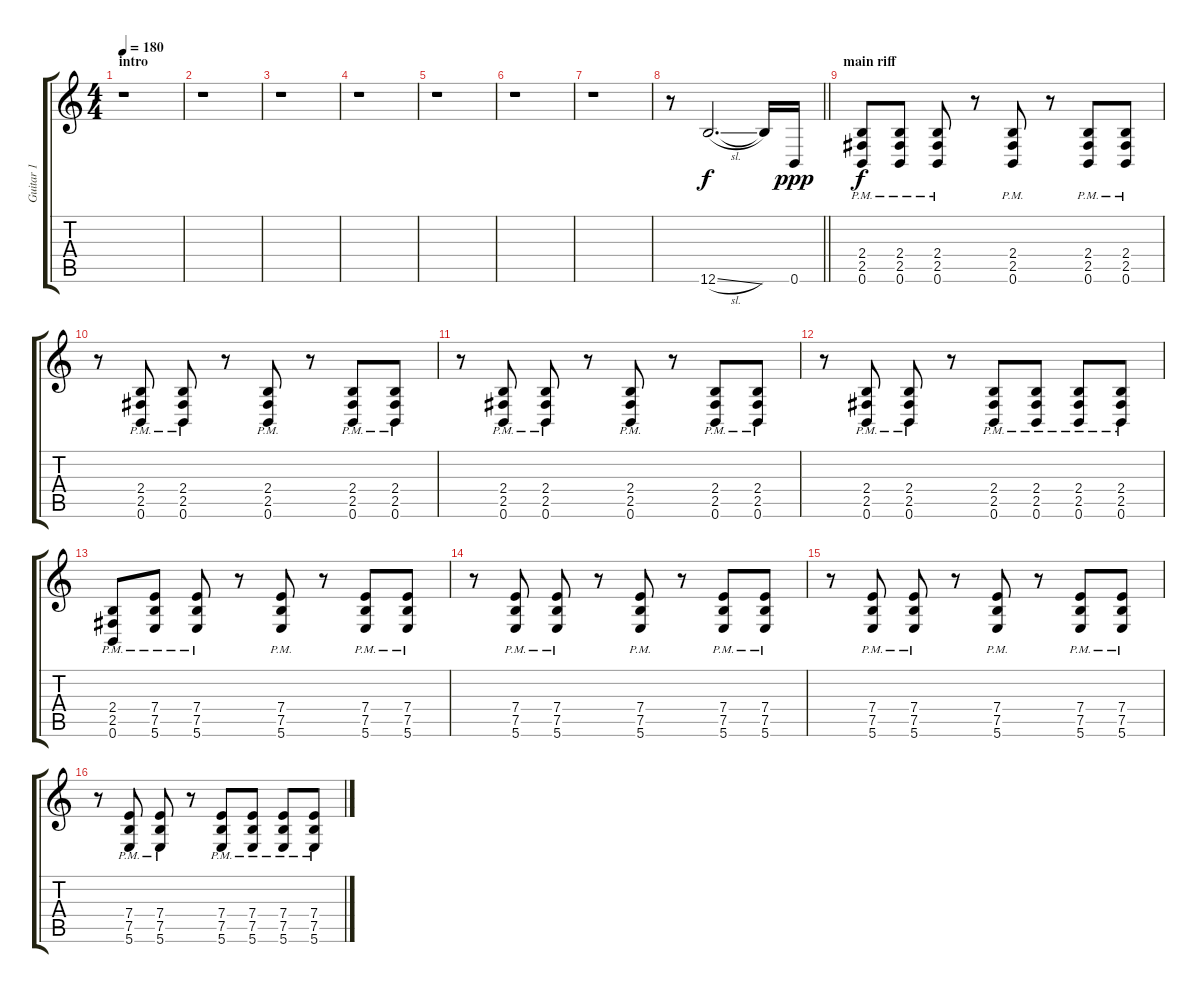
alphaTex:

\track ("Guitar 1" "Guitar 1") {instrument distortionguitar}
\staff {score tabs}
\tuning (B3 Gb3 D3 A2 E2 B1) {hide}
\ts (4 4)
\section ("" "intro")
\tempo 180
\clef g2
\ks c
r.1{dy f instrument distortionguitar} |
r.1 |
r.1 |
r.1 |
r.1 |
r.1 |
r.1 |
\barLineRight lightlight
r.8 12.6{sl}.2{d} 12.6{t}.16 0.6.16{dy ppp} |
\section ("" "main riff")
(2.4{pm} 2.5{pm} 0.6{pm}).8{dy f} (2.4{pm} 2.5{pm} 0.6{pm}).8 (2.4{pm} 2.5{pm} 0.6{pm}).8 r.8 (2.4{pm} 2.5{pm} 0.6{pm}).8 r.8 (2.4{pm} 2.5{pm} 0.6{pm}).8 (2.4{pm} 2.5{pm} 0.6{pm}).8 |
r.8 (2.4{pm} 2.5{pm} 0.6{pm}).8 (2.4{pm} 2.5{pm} 0.6{pm}).8 r.8 (2.4{pm} 2.5{pm} 0.6{pm}).8 r.8 (2.4{pm} 2.5{pm} 0.6{pm}).8 (2.4{pm} 2.5{pm} 0.6{pm}).8 |
r.8 (2.4{pm} 2.5{pm} 0.6{pm}).8 (2.4{pm} 2.5{pm} 0.6{pm}).8 r.8 (2.4{pm} 2.5{pm} 0.6{pm}).8 r.8 (2.4{pm} 2.5{pm} 0.6{pm}).8 (2.4{pm} 2.5{pm} 0.6{pm}).8 |
r.8 (2.4{pm} 2.5{pm} 0.6{pm}).8 (2.4{pm} 2.5{pm} 0.6{pm}).8 r.8 (2.4{pm} 2.5{pm} 0.6{pm}).8 (2.4{pm} 2.5{pm} 0.6{pm}).8 (2.4{pm} 2.5{pm} 0.6{pm}).8 (2.4{pm} 2.5{pm} 0.6{pm}).8 |
(2.4{pm} 2.5{pm} 0.6{pm}).8 (7.4{pm} 7.5{pm} 5.6{pm}).8 (7.4{pm} 7.5{pm} 5.6{pm}).8 r.8 (7.4{pm} 7.5{pm} 5.6{pm}).8 r.8 (7.4{pm} 7.5{pm} 5.6{pm}).8 (7.4{pm} 7.5{pm} 5.6{pm}).8 |
r.8 (7.4{pm} 7.5{pm} 5.6{pm}).8 (7.4{pm} 7.5{pm} 5.6{pm}).8 r.8 (7.4{pm} 7.5{pm} 5.6{pm}).8 r.8 (7.4{pm} 7.5{pm} 5.6{pm}).8 (7.4{pm} 7.5{pm} 5.6{pm}).8 |
r.8 (7.4{pm} 7.5{pm} 5.6{pm}).8 (7.4{pm} 7.5{pm} 5.6{pm}).8 r.8 (7.4{pm} 7.5{pm} 5.6{pm}).8 r.8 (7.4{pm} 7.5{pm} 5.6{pm}).8 (7.4{pm} 7.5{pm} 5.6{pm}).8 |
r.8 (7.4{pm} 7.5{pm} 5.6{pm}).8 (7.4{pm} 7.5{pm} 5.6{pm}).8 r.8 (7.4{pm} 7.5{pm} 5.6{pm}).8 (7.4{pm} 7.5{pm} 5.6{pm}).8 (7.4{pm} 7.5{pm} 5.6{pm}).8 (7.4{pm} 7.5{pm} 5.6{pm}).8
